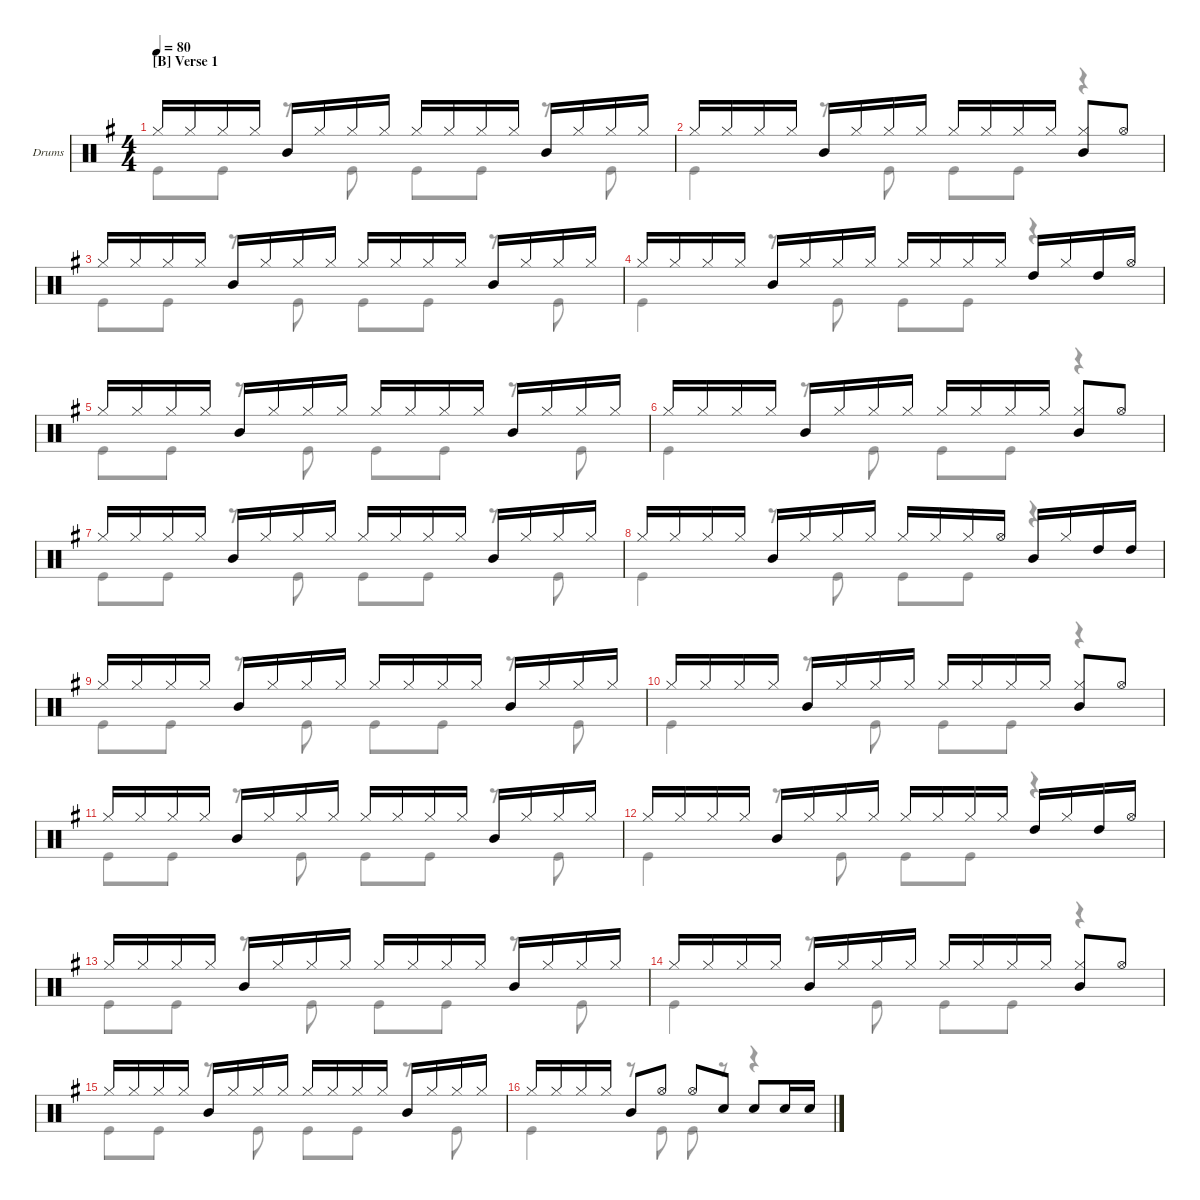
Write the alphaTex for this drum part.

\hideDynamics
\bracketExtendMode nobrackets
\firstSystemTrackNameOrientation horizontal
\otherSystemsTrackNameOrientation horizontal
\track ("Drums" "Drums") {multiBarRest instrument percussion}
\staff {score}
\articulation defaults
\voice
\ts (4 4)
\section ("B" "Verse 1")
\tempo 80
\clef neutral
\ks g "Hi-Hat (closed)".16{dy f} "Hi-Hat (closed)".16 "Hi-Hat (closed)".16 "Hi-Hat (closed)".16 "Mid Tom (hit)".16 "Hi-Hat (closed)".16 "Hi-Hat (closed)".16 "Hi-Hat (closed)".16 "Hi-Hat (closed)".16 "Hi-Hat (closed)".16 "Hi-Hat (closed)".16 "Hi-Hat (closed)".16 "Mid Tom (hit)".16 "Hi-Hat (closed)".16 "Hi-Hat (closed)".16 "Hi-Hat (closed)".16
|
"Hi-Hat (closed)".16 "Hi-Hat (closed)".16 "Hi-Hat (closed)".16 "Hi-Hat (closed)".16 "Mid Tom (hit)".16 "Hi-Hat (closed)".16 "Hi-Hat (closed)".16 "Hi-Hat (closed)".16 "Hi-Hat (closed)".16 "Hi-Hat (closed)".16 "Hi-Hat (closed)".16 "Hi-Hat (closed)".16 ("Hi-Hat (closed)" "Mid Tom (hit)").8 "Hi-Hat (open)".8 |
"Hi-Hat (closed)".16 "Hi-Hat (closed)".16 "Hi-Hat (closed)".16 "Hi-Hat (closed)".16 "Mid Tom (hit)".16 "Hi-Hat (closed)".16 "Hi-Hat (closed)".16 "Hi-Hat (closed)".16 "Hi-Hat (closed)".16 "Hi-Hat (closed)".16 "Hi-Hat (closed)".16 "Hi-Hat (closed)".16 "Mid Tom (hit)".16 "Hi-Hat (closed)".16 "Hi-Hat (closed)".16 "Hi-Hat (closed)".16 |
"Hi-Hat (closed)".16 "Hi-Hat (closed)".16 "Hi-Hat (closed)".16 "Hi-Hat (closed)".16 "Mid Tom (hit)".16 "Hi-Hat (closed)".16 "Hi-Hat (closed)".16 "Hi-Hat (closed)".16 "Hi-Hat (closed)".16 "Hi-Hat (closed)".16 "Hi-Hat (closed)".16 "Hi-Hat (closed)".16 "High Tom (hit)".16 "Hi-Hat (closed)".16 "High Tom (hit)".16 "Hi-Hat (open)".16 |
"Hi-Hat (closed)".16 "Hi-Hat (closed)".16 "Hi-Hat (closed)".16 "Hi-Hat (closed)".16 "Mid Tom (hit)".16 "Hi-Hat (closed)".16 "Hi-Hat (closed)".16 "Hi-Hat (closed)".16 "Hi-Hat (closed)".16 "Hi-Hat (closed)".16 "Hi-Hat (closed)".16 "Hi-Hat (closed)".16 "Mid Tom (hit)".16 "Hi-Hat (closed)".16 "Hi-Hat (closed)".16 "Hi-Hat (closed)".16 |
"Hi-Hat (closed)".16 "Hi-Hat (closed)".16 "Hi-Hat (closed)".16 "Hi-Hat (closed)".16 "Mid Tom (hit)".16 "Hi-Hat (closed)".16 "Hi-Hat (closed)".16 "Hi-Hat (closed)".16 "Hi-Hat (closed)".16 "Hi-Hat (closed)".16 "Hi-Hat (closed)".16 "Hi-Hat (closed)".16 ("Hi-Hat (closed)" "Mid Tom (hit)").8 "Hi-Hat (open)".8 |
"Hi-Hat (closed)".16 "Hi-Hat (closed)".16 "Hi-Hat (closed)".16 "Hi-Hat (closed)".16 "Mid Tom (hit)".16 "Hi-Hat (closed)".16 "Hi-Hat (closed)".16 "Hi-Hat (closed)".16 "Hi-Hat (closed)".16 "Hi-Hat (closed)".16 "Hi-Hat (closed)".16 "Hi-Hat (closed)".16 "Mid Tom (hit)".16 "Hi-Hat (closed)".16 "Hi-Hat (closed)".16 "Hi-Hat (closed)".16 |
"Hi-Hat (closed)".16 "Hi-Hat (closed)".16 "Hi-Hat (closed)".16 "Hi-Hat (closed)".16 "Mid Tom (hit)".16 "Hi-Hat (closed)".16 "Hi-Hat (closed)".16 "Hi-Hat (closed)".16 "Hi-Hat (closed)".16 "Hi-Hat (closed)".16 "Hi-Hat (closed)".16 "Hi-Hat (open)".16 "Mid Tom (hit)".16 "Hi-Hat (closed)".16 "High Tom (hit)".16 "High Tom (hit)".16 |
"Hi-Hat (closed)".16 "Hi-Hat (closed)".16 "Hi-Hat (closed)".16 "Hi-Hat (closed)".16 "Mid Tom (hit)".16 "Hi-Hat (closed)".16 "Hi-Hat (closed)".16 "Hi-Hat (closed)".16 "Hi-Hat (closed)".16 "Hi-Hat (closed)".16 "Hi-Hat (closed)".16 "Hi-Hat (closed)".16 "Mid Tom (hit)".16 "Hi-Hat (closed)".16 "Hi-Hat (closed)".16 "Hi-Hat (closed)".16 |
"Hi-Hat (closed)".16 "Hi-Hat (closed)".16 "Hi-Hat (closed)".16 "Hi-Hat (closed)".16 "Mid Tom (hit)".16 "Hi-Hat (closed)".16 "Hi-Hat (closed)".16 "Hi-Hat (closed)".16 "Hi-Hat (closed)".16 "Hi-Hat (closed)".16 "Hi-Hat (closed)".16 "Hi-Hat (closed)".16 ("Hi-Hat (closed)" "Mid Tom (hit)").8 "Hi-Hat (open)".8 |
"Hi-Hat (closed)".16 "Hi-Hat (closed)".16 "Hi-Hat (closed)".16 "Hi-Hat (closed)".16 "Mid Tom (hit)".16 "Hi-Hat (closed)".16 "Hi-Hat (closed)".16 "Hi-Hat (closed)".16 "Hi-Hat (closed)".16 "Hi-Hat (closed)".16 "Hi-Hat (closed)".16 "Hi-Hat (closed)".16 "Mid Tom (hit)".16 "Hi-Hat (closed)".16 "Hi-Hat (closed)".16 "Hi-Hat (closed)".16 |
"Hi-Hat (closed)".16 "Hi-Hat (closed)".16 "Hi-Hat (closed)".16 "Hi-Hat (closed)".16 "Mid Tom (hit)".16 "Hi-Hat (closed)".16 "Hi-Hat (closed)".16 "Hi-Hat (closed)".16 "Hi-Hat (closed)".16 "Hi-Hat (closed)".16 "Hi-Hat (closed)".16 "Hi-Hat (closed)".16 "High Tom (hit)".16 "Hi-Hat (closed)".16 "High Tom (hit)".16 "Hi-Hat (open)".16 |
"Hi-Hat (closed)".16 "Hi-Hat (closed)".16 "Hi-Hat (closed)".16 "Hi-Hat (closed)".16 "Mid Tom (hit)".16 "Hi-Hat (closed)".16 "Hi-Hat (closed)".16 "Hi-Hat (closed)".16 "Hi-Hat (closed)".16 "Hi-Hat (closed)".16 "Hi-Hat (closed)".16 "Hi-Hat (closed)".16 "Mid Tom (hit)".16 "Hi-Hat (closed)".16 "Hi-Hat (closed)".16 "Hi-Hat (closed)".16 |
"Hi-Hat (closed)".16 "Hi-Hat (closed)".16 "Hi-Hat (closed)".16 "Hi-Hat (closed)".16 "Mid Tom (hit)".16 "Hi-Hat (closed)".16 "Hi-Hat (closed)".16 "Hi-Hat (closed)".16 "Hi-Hat (closed)".16 "Hi-Hat (closed)".16 "Hi-Hat (closed)".16 "Hi-Hat (closed)".16 ("Hi-Hat (closed)" "Mid Tom (hit)").8 "Hi-Hat (open)".8 |
"Hi-Hat (closed)".16 "Hi-Hat (closed)".16 "Hi-Hat (closed)".16 "Hi-Hat (closed)".16 "Mid Tom (hit)".16 "Hi-Hat (closed)".16 "Hi-Hat (closed)".16 "Hi-Hat (closed)".16 "Hi-Hat (closed)".16 "Hi-Hat (closed)".16 "Hi-Hat (closed)".16 "Hi-Hat (closed)".16 "Mid Tom (hit)".16 "Hi-Hat (closed)".16 "Hi-Hat (closed)".16 "Hi-Hat (closed)".16 |
"Hi-Hat (closed)".16 "Hi-Hat (closed)".16 "Hi-Hat (closed)".16 "Hi-Hat (closed)".16 "Mid Tom (hit)".8 "Hi-Hat (open)".8 "Hi-Hat (open)".8 "Snare (hit) 2".8 "Snare (hit) 2".8 "Snare (hit) 2".16 "Snare (hit) 2".16
\voice
\clef neutral
\ottava regular
\simile none
\ks g "Kick (hit)".8{dy mf} "Kick (hit)".8
r.8 "Kick (hit)".8 "Kick (hit)".8 "Kick (hit)".8 r.8 "Kick (hit)".8 |
"Kick (hit)".4 r.8 "Kick (hit)".8 "Kick (hit)".8 "Kick (hit)".8 r.4 |
"Kick (hit)".8 "Kick (hit)".8 r.8 "Kick (hit)".8 "Kick (hit)".8 "Kick (hit)".8 r.8 "Kick (hit)".8 |
"Kick (hit)".4 r.8 "Kick (hit)".8 "Kick (hit)".8 "Kick (hit)".8 r.4 |
"Kick (hit)".8 "Kick (hit)".8 r.8 "Kick (hit)".8 "Kick (hit)".8 "Kick (hit)".8 r.8 "Kick (hit)".8 |
"Kick (hit)".4 r.8 "Kick (hit)".8 "Kick (hit)".8 "Kick (hit)".8 r.4 |
"Kick (hit)".8 "Kick (hit)".8 r.8 "Kick (hit)".8 "Kick (hit)".8 "Kick (hit)".8 r.8 "Kick (hit)".8 |
"Kick (hit)".4 r.8 "Kick (hit)".8 "Kick (hit)".8 "Kick (hit)".8 r.4 |
"Kick (hit)".8 "Kick (hit)".8 r.8 "Kick (hit)".8 "Kick (hit)".8 "Kick (hit)".8 r.8 "Kick (hit)".8 |
"Kick (hit)".4 r.8 "Kick (hit)".8 "Kick (hit)".8 "Kick (hit)".8 r.4 |
"Kick (hit)".8 "Kick (hit)".8 r.8 "Kick (hit)".8 "Kick (hit)".8 "Kick (hit)".8 r.8 "Kick (hit)".8 |
"Kick (hit)".4 r.8 "Kick (hit)".8 "Kick (hit)".8 "Kick (hit)".8 r.4 |
"Kick (hit)".8 "Kick (hit)".8 r.8 "Kick (hit)".8 "Kick (hit)".8 "Kick (hit)".8 r.8 "Kick (hit)".8 |
"Kick (hit)".4 r.8 "Kick (hit)".8 "Kick (hit)".8 "Kick (hit)".8 r.4 |
"Kick (hit)".8 "Kick (hit)".8 r.8 "Kick (hit)".8 "Kick (hit)".8 "Kick (hit)".8 r.8 "Kick (hit)".8 |
"Kick (hit)".4 r.8 "Kick (hit)".8 "Kick (hit)".8 r.8 r.4
